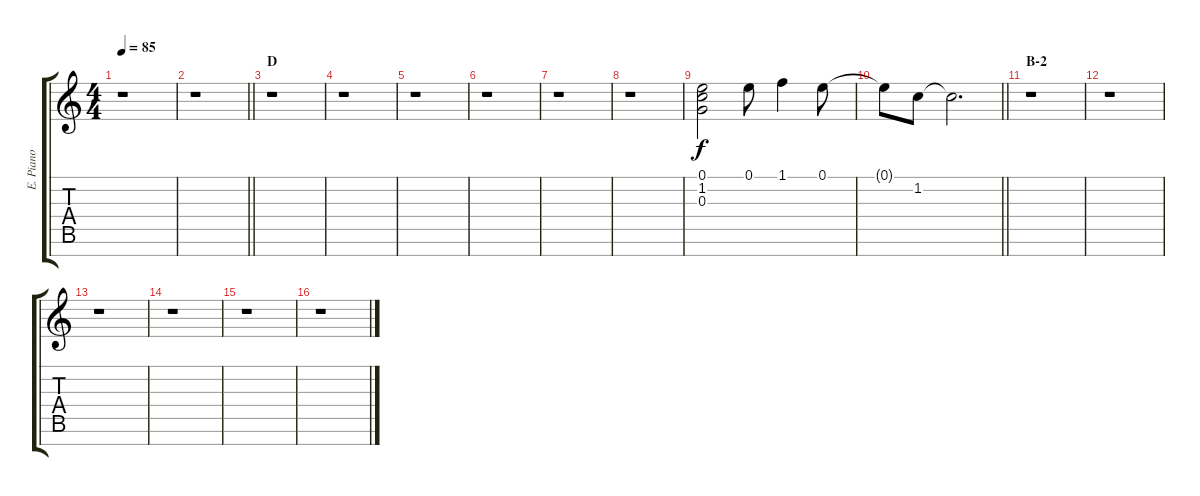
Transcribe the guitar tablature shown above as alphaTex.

\track ("E. Piano" "E. Piano") {instrument fx4atmosphere}
\staff {score tabs}
\tuning (E5 B4 G4 D4 A3 E3 B2) {hide}
\ts (4 4)
\tempo 85
\clef g2
\ks c
r.1{dy f} |
\barLineRight lightlight
r.1 |
\section ("" "D")
r.1 |
r.1 |
r.1 |
r.1 |
r.1 |
r.1 |
(0.1 1.2 0.3).2 0.1.8 1.1.4 0.1.8 |
\barLineRight lightlight
0.1{t}.8 1.2.8 1.2{t}.2{d} |
\section ("" "B-2")
r.1 |
r.1 |
r.1 |
r.1 |
r.1 |
r.1
